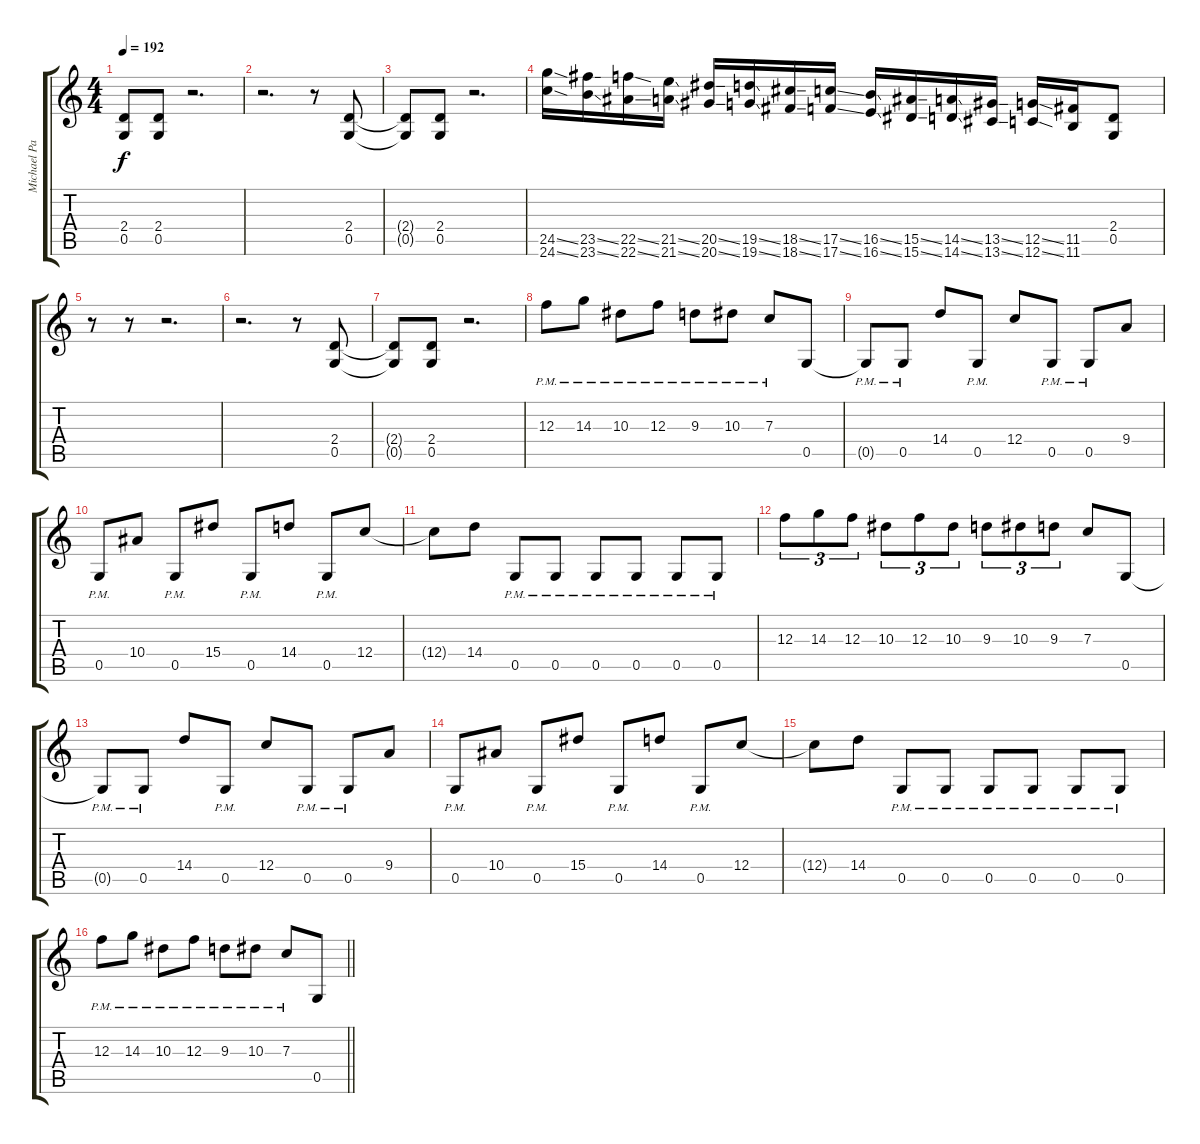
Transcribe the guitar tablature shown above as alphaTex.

\track ("Michael Padget" "Michael Pa") {instrument distortionguitar}
\staff {score tabs}
\tuning (C4 A3 F3 C3 G2 C2) {hide}
\ts (4 4)
\tempo 192
\clef g2
\ks c
(2.4 0.5).8{dy f instrument distortionguitar} (2.4 0.5).8 r.2{d} |
r.2{d} r.8 (2.4 0.5).8 |
(2.4{t} 0.5{t}).8 (2.4 0.5).8 r.2{d} |
(24.5{ss} 24.6{ss}).16{volume 10} (23.5{ss} 23.6{ss}).16 (22.5{ss} 22.6{ss}).16 (21.5{ss} 21.6{ss}).16 (20.5{ss} 20.6{ss}).16 (19.5{ss} 19.6{ss}).16 (18.5{ss} 18.6{ss}).16 (17.5{ss} 17.6{ss}).16 (16.5{ss} 16.6{ss}).16 (15.5{ss} 15.6{ss}).16 (14.5{ss} 14.6{ss}).16 (13.5{ss} 13.6{ss}).16 (12.5{ss} 12.6{ss}).16 (11.5 11.6).16 (2.4 0.5).8 |
r.8{volume 13} r.8 r.2{d} |
r.2{d} r.8 (2.4 0.5).8 |
(2.4{t} 0.5{t}).8 (2.4 0.5).8 r.2{d} |
12.3{pm}.8 14.3{pm}.8 10.3{pm}.8 12.3{pm}.8 9.3{pm}.8 10.3{pm}.8 7.3{pm}.8 0.5.8 |
0.5{pm t}.8 0.5{pm}.8 14.4.8 0.5{pm}.8 12.4.8 0.5{pm}.8 0.5{pm}.8 9.4.8 |
0.5{pm}.8 10.4.8 0.5{pm}.8 15.4.8 0.5{pm}.8 14.4.8 0.5{pm}.8 12.4.8 |
12.4{t}.8 14.4.8 0.5{pm}.8 0.5{pm}.8 0.5{pm}.8 0.5{pm}.8 0.5{pm}.8 0.5{pm}.8 |
12.3.8{tu (3 2)} 14.3.8{tu (3 2)} 12.3.8{tu (3 2)} 10.3.8{tu (3 2)} 12.3.8{tu (3 2)} 10.3.8{tu (3 2)} 9.3.8{tu (3 2)} 10.3.8{tu (3 2)} 9.3.8{tu (3 2)} 7.3.8 0.5.8 |
0.5{pm t}.8 0.5{pm}.8 14.4.8 0.5{pm}.8 12.4.8 0.5{pm}.8 0.5{pm}.8 9.4.8 |
0.5{pm}.8 10.4.8 0.5{pm}.8 15.4.8 0.5{pm}.8 14.4.8 0.5{pm}.8 12.4.8 |
12.4{t}.8 14.4.8 0.5{pm}.8 0.5{pm}.8 0.5{pm}.8 0.5{pm}.8 0.5{pm}.8 0.5{pm}.8 |
\barLineRight lightlight
12.3{pm}.8 14.3{pm}.8 10.3{pm}.8 12.3{pm}.8 9.3{pm}.8 10.3{pm}.8 7.3{pm}.8 0.5.8
